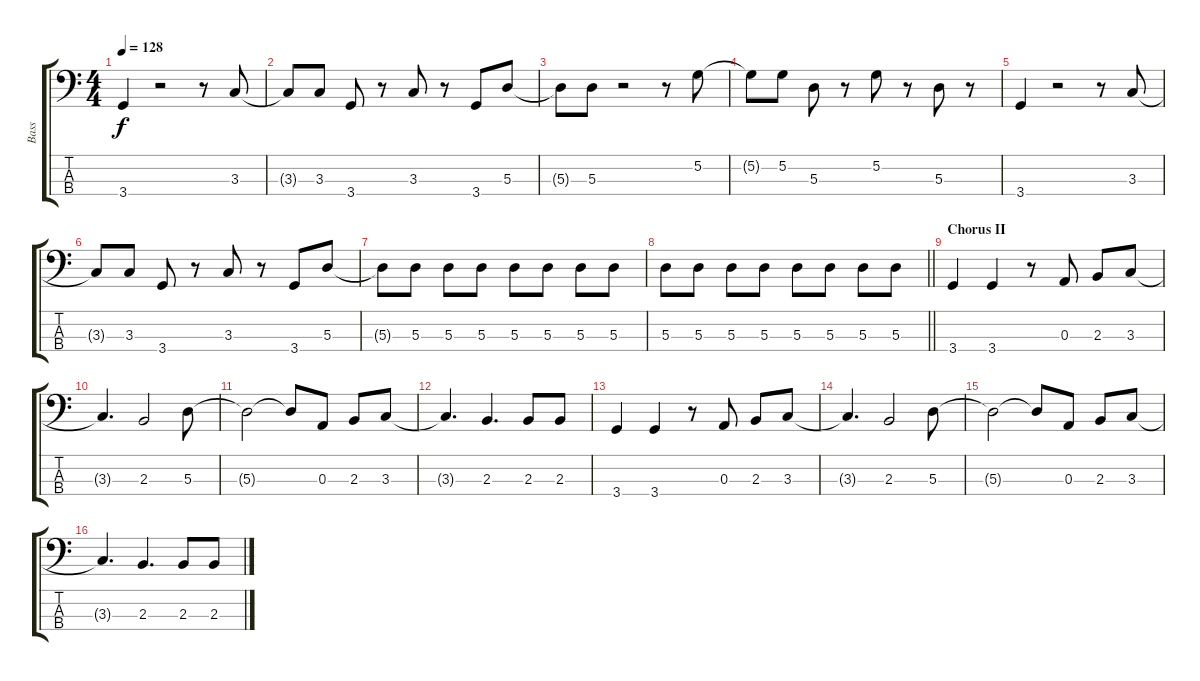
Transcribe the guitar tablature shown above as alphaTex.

\track ("Bass" "Bass") {instrument electricbassfinger}
\staff {score tabs}
\tuning (G2 D2 A1 E1) {hide}
\ts (4 4)
\tempo 128
\clef f4
\ks c
3.4.4{dy f} r.2 r.8 3.3.8 |
3.3{t}.8 3.3.8 3.4.8 r.8 3.3.8 r.8 3.4.8 5.3.8 |
5.3{t}.8 5.3.8 r.2 r.8 5.2.8 |
5.2{t}.8 5.2.8 5.3.8 r.8 5.2.8 r.8 5.3.8 r.8 |
3.4.4 r.2 r.8 3.3.8 |
3.3{t}.8 3.3.8 3.4.8 r.8 3.3.8 r.8 3.4.8 5.3.8 |
5.3{t}.8 5.3.8 5.3.8 5.3.8 5.3.8 5.3.8 5.3.8 5.3.8 |
\barLineRight lightlight
5.3.8 5.3.8 5.3.8 5.3.8 5.3.8 5.3.8 5.3.8 5.3.8 |
\section ("" "Chorus II")
3.4.4 3.4.4 r.8 0.3.8 2.3.8 3.3.8 |
3.3{t}.4{d} 2.3.2 5.3.8 |
5.3{t}.2 5.3{t}.8 0.3.8 2.3.8 3.3.8 |
3.3{t}.4{d} 2.3.4{d} 2.3.8 2.3.8 |
3.4.4 3.4.4 r.8 0.3.8 2.3.8 3.3.8 |
3.3{t}.4{d} 2.3.2 5.3.8 |
5.3{t}.2 5.3{t}.8 0.3.8 2.3.8 3.3.8 |
3.3{t}.4{d} 2.3.4{d} 2.3.8 2.3.8
